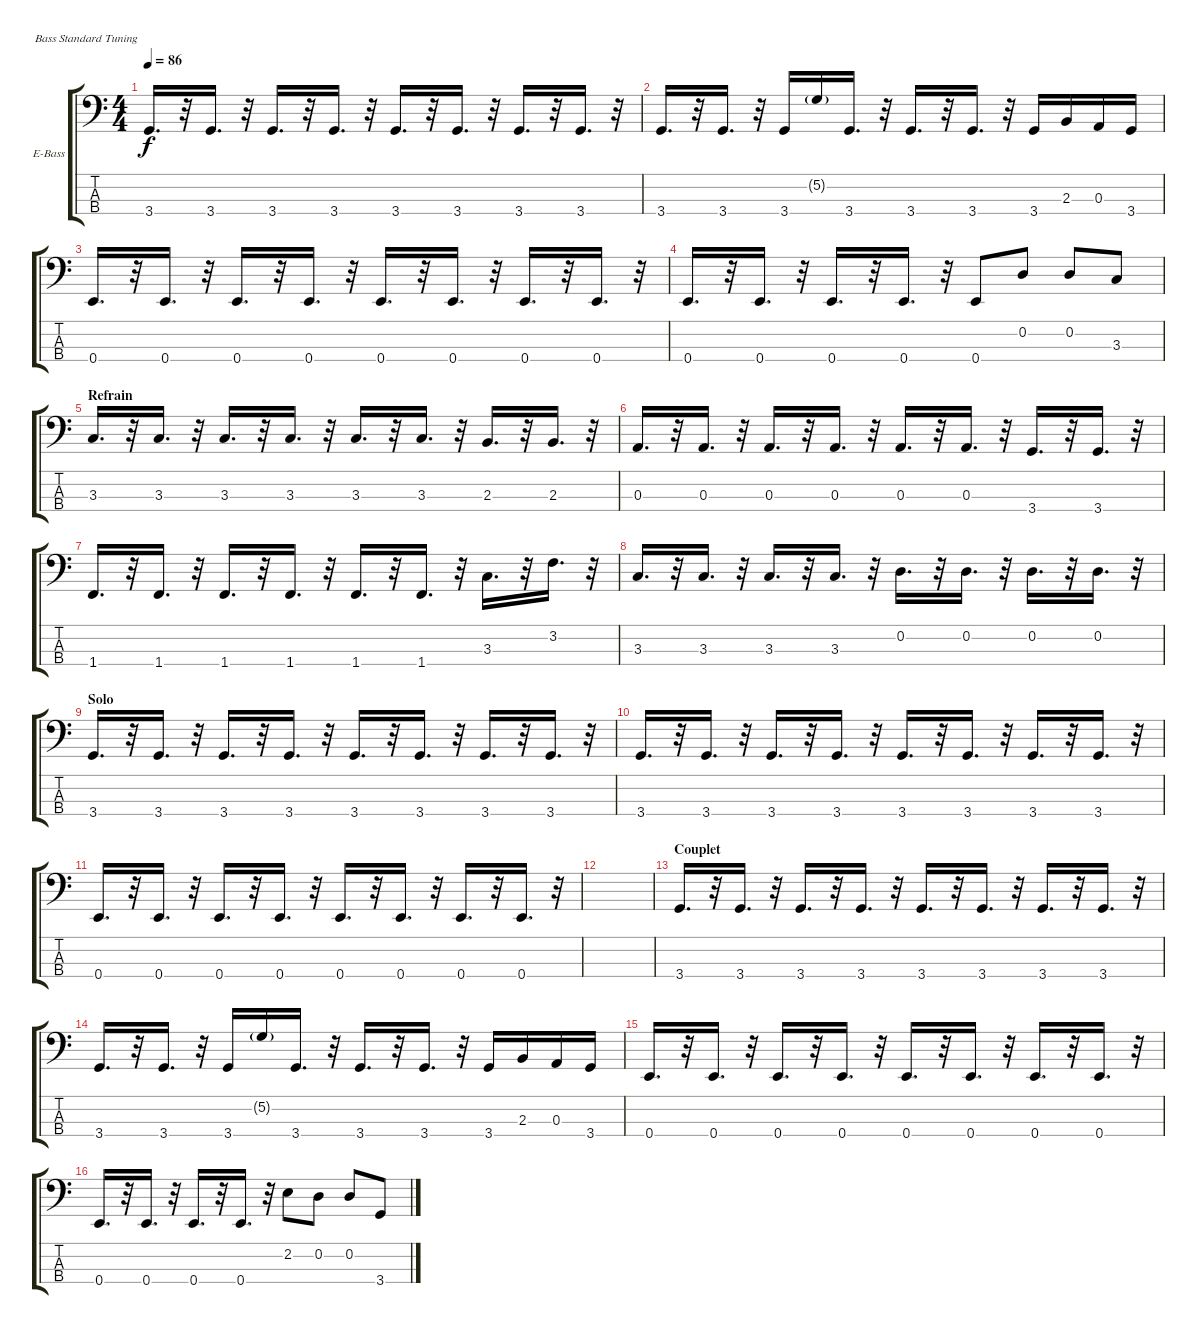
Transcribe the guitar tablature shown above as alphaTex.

\bracketExtendMode groupsimilarinstruments
\firstSystemTrackNameOrientation horizontal
\otherSystemsTrackNameOrientation horizontal
\track ("Tony Levin" "E-Bass") {multiBarRest instrument electricbassfinger}
\staff {score tabs}
\tuning (G2 D2 A1 E1)
\ts (4 4)
\tempo 86
\clef f4
\ks c
3.4.16{d dy f} r.32 3.4.16{d} r.32 3.4.16{d} r.32 3.4.16{d} r.32 3.4.16{d} r.32 3.4.16{d} r.32 3.4.16{d} r.32 3.4.16{d} r.32 |
3.4.16{d} r.32 3.4.16{d} r.32 3.4.16 5.2{g}.16 3.4.16{d} r.32 3.4.16{d} r.32 3.4.16{d} r.32 3.4.16 2.3.16 0.3.16 3.4.16 |
0.4.16{d} r.32 0.4.16{d} r.32 0.4.16{d} r.32 0.4.16{d} r.32 0.4.16{d} r.32 0.4.16{d} r.32 0.4.16{d} r.32 0.4.16{d} r.32 |
0.4.16{d} r.32 0.4.16{d} r.32 0.4.16{d} r.32 0.4.16{d} r.32 0.4.8 0.2.8 0.2.8 3.3.8 |
\section ("" "Refrain")
3.3.16{d} r.32 3.3.16{d} r.32 3.3.16{d} r.32 3.3.16{d} r.32 3.3.16{d} r.32 3.3.16{d} r.32 2.3.16{d} r.32 2.3.16{d} r.32 |
0.3.16{d} r.32 0.3.16{d} r.32 0.3.16{d} r.32 0.3.16{d} r.32 0.3.16{d} r.32 0.3.16{d} r.32 3.4.16{d} r.32 3.4.16{d} r.32 |
1.4.16{d} r.32 1.4.16{d} r.32 1.4.16{d} r.32 1.4.16{d} r.32 1.4.16{d} r.32 1.4.16{d} r.32 3.3.16{d} r.32 3.2.16{d} r.32 |
3.3.16{d} r.32 3.3.16{d} r.32 3.3.16{d} r.32 3.3.16{d} r.32 0.2.16{d} r.32 0.2.16{d} r.32 0.2.16{d} r.32 0.2.16{d} r.32 |
\section ("" "Solo")
3.4.16{d} r.32 3.4.16{d} r.32 3.4.16{d} r.32 3.4.16{d} r.32 3.4.16{d} r.32 3.4.16{d} r.32 3.4.16{d} r.32 3.4.16{d} r.32 |
3.4.16{d} r.32 3.4.16{d} r.32 3.4.16{d} r.32 3.4.16{d} r.32 3.4.16{d} r.32 3.4.16{d} r.32 3.4.16{d} r.32 3.4.16{d} r.32 |
0.4.16{d} r.32 0.4.16{d} r.32 0.4.16{d} r.32 0.4.16{d} r.32 0.4.16{d} r.32 0.4.16{d} r.32 0.4.16{d} r.32 0.4.16{d} r.32 |
|
\section ("" "Couplet")
3.4.16{d} r.32 3.4.16{d} r.32 3.4.16{d} r.32 3.4.16{d} r.32 3.4.16{d} r.32 3.4.16{d} r.32 3.4.16{d} r.32 3.4.16{d} r.32 |
3.4.16{d} r.32 3.4.16{d} r.32 3.4.16 5.2{g}.16 3.4.16{d} r.32 3.4.16{d} r.32 3.4.16{d} r.32 3.4.16 2.3.16 0.3.16 3.4.16 |
0.4.16{d} r.32 0.4.16{d} r.32 0.4.16{d} r.32 0.4.16{d} r.32 0.4.16{d} r.32 0.4.16{d} r.32 0.4.16{d} r.32 0.4.16{d} r.32 |
0.4.16{d} r.32 0.4.16{d} r.32 0.4.16{d} r.32 0.4.16{d} r.32 2.2.8 0.2.8 0.2.8 3.4.8
